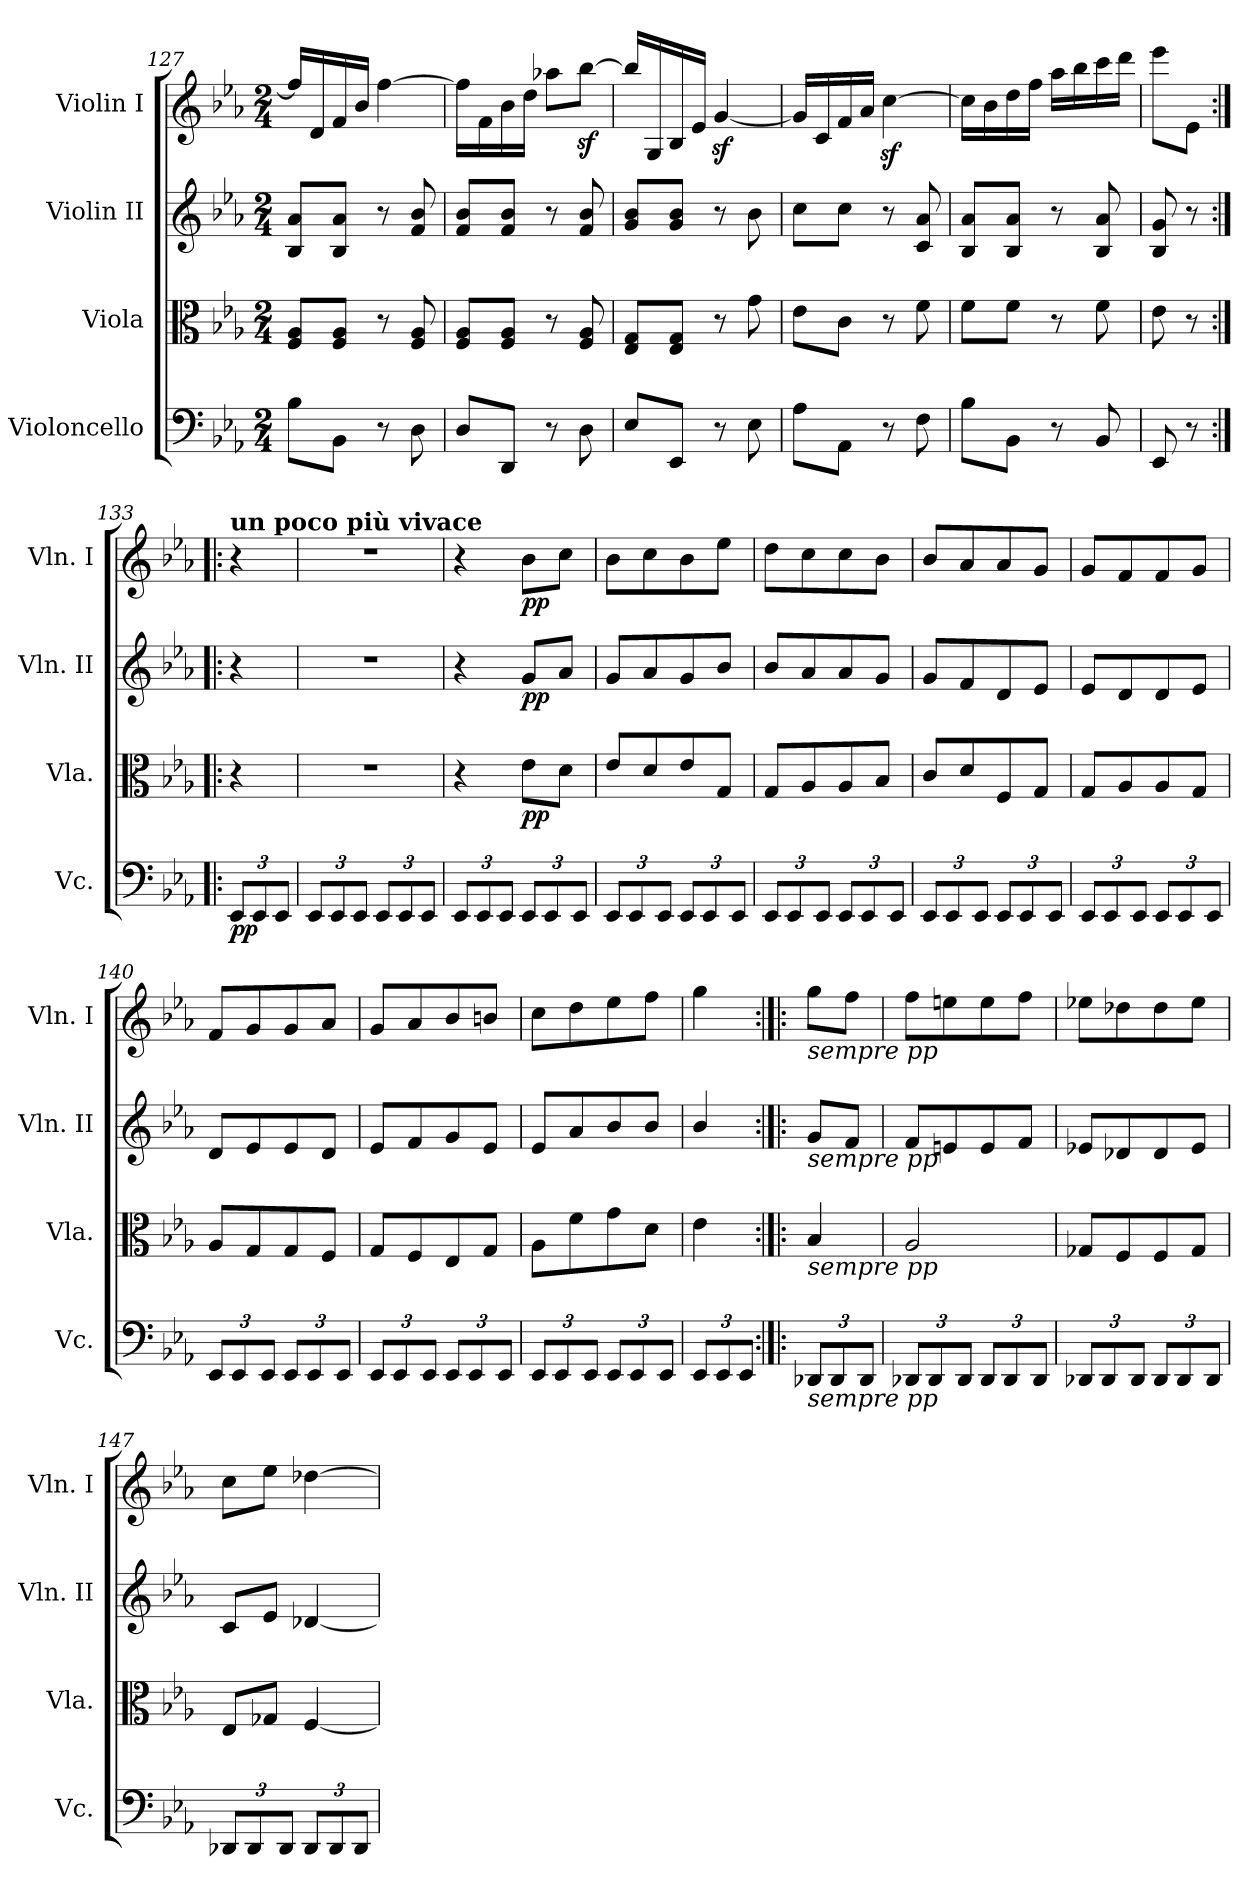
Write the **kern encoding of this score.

**kern	**dynam	**kern	**dynam	**kern	**dynam	**kern	**dynam
*part4	*part4	*part3	*part3	*part2	*part2	*part1	*part1
*staff4	*staff4	*staff3	*staff3	*staff2	*staff2	*staff1	*staff1
*I"Violoncello	*	*I"Viola	*	*I"Violin II	*	*I"Violin I	*
*I'Vc.	*	*I'Vla.	*	*I'Vln. II	*	*I'Vln. I	*
*clefF4	*	*clefC3	*	*clefG2	*	*clefG2	*
*k[b-e-a-]	*	*k[b-e-a-]	*	*k[b-e-a-]	*	*k[b-e-a-]	*
*M2/4	*	*M2/4	*	*M2/4	*	*M2/4	*
=127	=127	=127	=127	=127	=127	=127	=127
8B-\L	.	8F/ 8A-/L	.	8B-/ 8a-/L	.	16ff/LL]	.
.	.	.	.	.	.	16d/	.
8BB-\J	.	8F/ 8A-/J	.	8B-/ 8a-/J	.	16f/	.
.	.	.	.	.	.	16b-/JJ	.
8r	.	8r	.	8r	.	[4ff\	.
8D\	.	8F/ 8A-/	.	8f/ 8b-/	.	.	.
=128	=128	=128	=128	=128	=128	=128	=128
8D/L	.	8F/ 8A-/L	.	8f/ 8b-/L	.	16ff\LL]	.
.	.	.	.	.	.	16f\	.
8DD/J	.	8F/ 8A-/J	.	8f/ 8b-/J	.	16b-\	.
.	.	.	.	.	.	16dd\JJ	.
8r	.	8r	.	8r	.	8aa-X\L	.
8D\	.	8F/ 8A-/	.	8f/ 8b-/	.	[8bb-z<\J	.
=129	=129	=129	=129	=129	=129	=129	=129
8E-/L	.	8E-/ 8G/L	.	8g/ 8b-/L	.	16bb-/LL]	.
.	.	.	.	.	.	16G/	.
8EE-/J	.	8E-/ 8G/J	.	8g/ 8b-/J	.	16B-/	.
.	.	.	.	.	.	16e-/JJ	.
8r	.	8r	.	8r	.	[4gz</	.
8E-\	.	8g\	.	8b-\	.	.	.
=130	=130	=130	=130	=130	=130	=130	=130
8A-\L	.	8e-\L	.	8cc\L	.	16g/LL]	.
.	.	.	.	.	.	16c/	.
8AA-\J	.	8c\J	.	8cc\J	.	16f/	.
.	.	.	.	.	.	16a-/JJ	.
8r	.	8r	.	8r	.	[4ccz<\	.
8F\	.	8f\	.	8c/ 8a-/	.	.	.
=131	=131	=131	=131	=131	=131	=131	=131
8B-\L	.	8f\L	.	8B-/ 8a-/L	.	16cc\LL]	.
.	.	.	.	.	.	16b-\	.
8BB-\J	.	8f\J	.	8B-/ 8a-/J	.	16dd\	.
.	.	.	.	.	.	16ff\JJ	.
8r	.	8r	.	8r	.	16aa-\LL	.
.	.	.	.	.	.	16bb-\	.
8BB-/	.	8f\	.	8B-/ 8a-/	.	16ccc\	.
.	.	.	.	.	.	16ddd\JJ	.
=132	=132	=132	=132	=132	=132	=132	=132
8EE-/	.	8e-\	.	8B-/ 8g/	.	8eee-\L	.
8r	.	8r	.	8r	.	8e-\J	.
=133:|!|:	=133:|!|:	=133:|!|:	=133:|!|:	=133:|!|:	=133:|!|:	=133:|!|:	=133:|!|:
*Xbrackettup	*	*	*	*	*	*	*
!	!	!	!	!	!	!LO:TX:a:B:t=un poco più vivace	!
!	!LO:DY:b	!	!	!	!	!	!
12EE-/L	pp	4r	.	4r	.	4r	.
12EE-/	.	.	.	.	.	.	.
12EE-/J	.	.	.	.	.	.	.
=134	=134	=134	=134	=134	=134	=134	=134
12EE-/L	.	2r	.	2r	.	2r	.
12EE-/	.	.	.	.	.	.	.
12EE-/J	.	.	.	.	.	.	.
12EE-/L	.	.	.	.	.	.	.
12EE-/	.	.	.	.	.	.	.
12EE-/J	.	.	.	.	.	.	.
=135	=135	=135	=135	=135	=135	=135	=135
12EE-/L	.	4r	.	4r	.	4r	.
12EE-/	.	.	.	.	.	.	.
12EE-/J	.	.	.	.	.	.	.
!	!	!	!LO:DY:b	!	!LO:DY:b	!	!LO:DY:b
12EE-/L	.	8e-\L	pp	8g/L	pp	8b-\L	pp
12EE-/	.	.	.	.	.	.	.
.	.	8d\J	.	8a-/J	.	8cc\J	.
12EE-/J	.	.	.	.	.	.	.
=136	=136	=136	=136	=136	=136	=136	=136
12EE-/L	.	8e-/L	.	8g/L	.	8b-\L	.
12EE-/	.	.	.	.	.	.	.
.	.	8d/	.	8a-/	.	8cc\	.
12EE-/J	.	.	.	.	.	.	.
12EE-/L	.	8e-/	.	8g/	.	8b-\	.
12EE-/	.	.	.	.	.	.	.
.	.	8G/J	.	8b-/J	.	8ee-\J	.
12EE-/J	.	.	.	.	.	.	.
=137	=137	=137	=137	=137	=137	=137	=137
12EE-/L	.	8G/L	.	8b-/L	.	8dd\L	.
12EE-/	.	.	.	.	.	.	.
.	.	8A-/	.	8a-/	.	8cc\	.
12EE-/J	.	.	.	.	.	.	.
12EE-/L	.	8A-/	.	8a-/	.	8cc\	.
12EE-/	.	.	.	.	.	.	.
.	.	8B-/J	.	8g/J	.	8b-\J	.
12EE-/J	.	.	.	.	.	.	.
=138	=138	=138	=138	=138	=138	=138	=138
12EE-/L	.	8c/L	.	8g/L	.	8b-/L	.
12EE-/	.	.	.	.	.	.	.
.	.	8d/	.	8f/	.	8a-/	.
12EE-/J	.	.	.	.	.	.	.
12EE-/L	.	8F/	.	8d/	.	8a-/	.
12EE-/	.	.	.	.	.	.	.
.	.	8G/J	.	8e-/J	.	8g/J	.
12EE-/J	.	.	.	.	.	.	.
=139	=139	=139	=139	=139	=139	=139	=139
12EE-/L	.	8G/L	.	8e-/L	.	8g/L	.
12EE-/	.	.	.	.	.	.	.
.	.	8A-/	.	8d/	.	8f/	.
12EE-/J	.	.	.	.	.	.	.
12EE-/L	.	8A-/	.	8d/	.	8f/	.
12EE-/	.	.	.	.	.	.	.
.	.	8G/J	.	8e-/J	.	8g/J	.
12EE-/J	.	.	.	.	.	.	.
=140	=140	=140	=140	=140	=140	=140	=140
12EE-/L	.	8A-/L	.	8d/L	.	8f/L	.
12EE-/	.	.	.	.	.	.	.
.	.	8G/	.	8e-/	.	8g/	.
12EE-/J	.	.	.	.	.	.	.
12EE-/L	.	8G/	.	8e-/	.	8g/	.
12EE-/	.	.	.	.	.	.	.
.	.	8F/J	.	8d/J	.	8a-/J	.
12EE-/J	.	.	.	.	.	.	.
=141	=141	=141	=141	=141	=141	=141	=141
12EE-/L	.	8G/L	.	8e-/L	.	8g/L	.
12EE-/	.	.	.	.	.	.	.
.	.	8F/	.	8f/	.	8a-/	.
12EE-/J	.	.	.	.	.	.	.
12EE-/L	.	8E-/	.	8g/	.	8b-/	.
12EE-/	.	.	.	.	.	.	.
.	.	8G/J	.	8e-/J	.	8bn/J	.
12EE-/J	.	.	.	.	.	.	.
=142	=142	=142	=142	=142	=142	=142	=142
12EE-/L	.	8A-\L	.	8e-/L	.	8cc\L	.
12EE-/	.	.	.	.	.	.	.
.	.	8f\	.	8a-/	.	8dd\	.
12EE-/J	.	.	.	.	.	.	.
12EE-/L	.	8g\	.	8b-/	.	8ee-\	.
12EE-/	.	.	.	.	.	.	.
.	.	8d\J	.	8b-/J	.	8ff\J	.
12EE-/J	.	.	.	.	.	.	.
=143	=143	=143	=143	=143	=143	=143	=143
12EE-/L	.	4e-\	.	4b-/	.	4gg\	.
12EE-/	.	.	.	.	.	.	.
12EE-/J	.	.	.	.	.	.	.
=144:|!|:	=144:|!|:	=144:|!|:	=144:|!|:	=144:|!|:	=144:|!|:	=144:|!|:	=144:|!|:
!	!	!	!	!	!	!LO:TX:b:i:t=sempre pp	!
!	!	!	!	!LO:TX:b:i:t=sempre pp	!	!	!
!	!	!LO:TX:b:i:t=sempre pp	!	!	!	!	!
!LO:TX:b:i:t=sempre pp	!	!	!	!	!	!	!
12DD-X/L	.	4B-/	.	8g/L	.	8gg\L	.
12DD-/	.	.	.	.	.	.	.
.	.	.	.	8f/J	.	8ff\J	.
12DD-/J	.	.	.	.	.	.	.
=145	=145	=145	=145	=145	=145	=145	=145
12DD-X/L	.	2A-/	.	8f/L	.	8ff\L	.
12DD-/	.	.	.	.	.	.	.
.	.	.	.	8en/	.	8een\	.
12DD-/J	.	.	.	.	.	.	.
12DD-/L	.	.	.	8e/	.	8ee\	.
12DD-/	.	.	.	.	.	.	.
.	.	.	.	8f/J	.	8ff\J	.
12DD-/J	.	.	.	.	.	.	.
=146	=146	=146	=146	=146	=146	=146	=146
12DD-X/L	.	8G-X/L	.	8e-X/L	.	8ee-X\L	.
12DD-/	.	.	.	.	.	.	.
.	.	8F/	.	8d-X/	.	8dd-X\	.
12DD-/J	.	.	.	.	.	.	.
12DD-/L	.	8F/	.	8d-/	.	8dd-\	.
12DD-/	.	.	.	.	.	.	.
.	.	8G-/J	.	8e-/J	.	8ee-\J	.
12DD-/J	.	.	.	.	.	.	.
=147	=147	=147	=147	=147	=147	=147	=147
12DD-X/L	.	8E-/L	.	8c/L	.	8cc\L	.
12DD-/	.	.	.	.	.	.	.
.	.	8G-X/J	.	8e-/J	.	8ee-\J	.
12DD-/J	.	.	.	.	.	.	.
12DD-/L	.	[4F/	.	[4d-X/	.	[4dd-X\	.
12DD-/	.	.	.	.	.	.	.
12DD-/J	.	.	.	.	.	.	.
=	=	=	=	=	=	=	=
*-	*-	*-	*-	*-	*-	*-	*-
